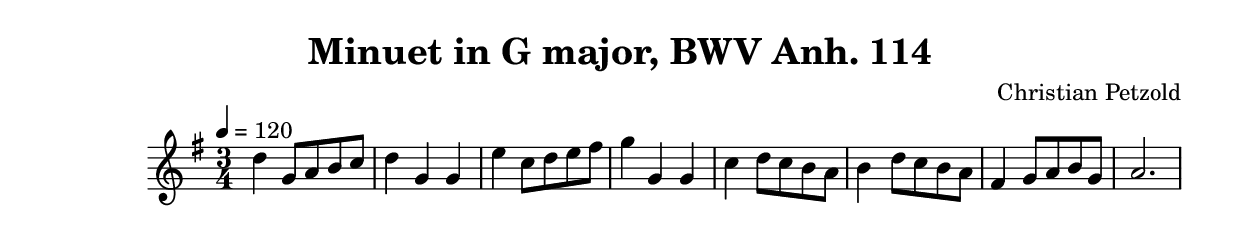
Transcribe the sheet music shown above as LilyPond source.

\version "2.20.0"
\header {
  title = "Minuet in G major, BWV Anh. 114"
  composer = "Christian Petzold"
}

\score {
    <<
    \relative c'' {
      \time 3/4
      \tempo 4 = 120
      \key g \major

      d4 g,8 a b c
      d4 g, g
      e'4 c8 d e fis
      g4 g, g

      c4 d8 c b a
      b4 d8 c b a
      fis4 g8 a b g
      a2.
    }
    >>

    \midi {}
    \layout {}
}
